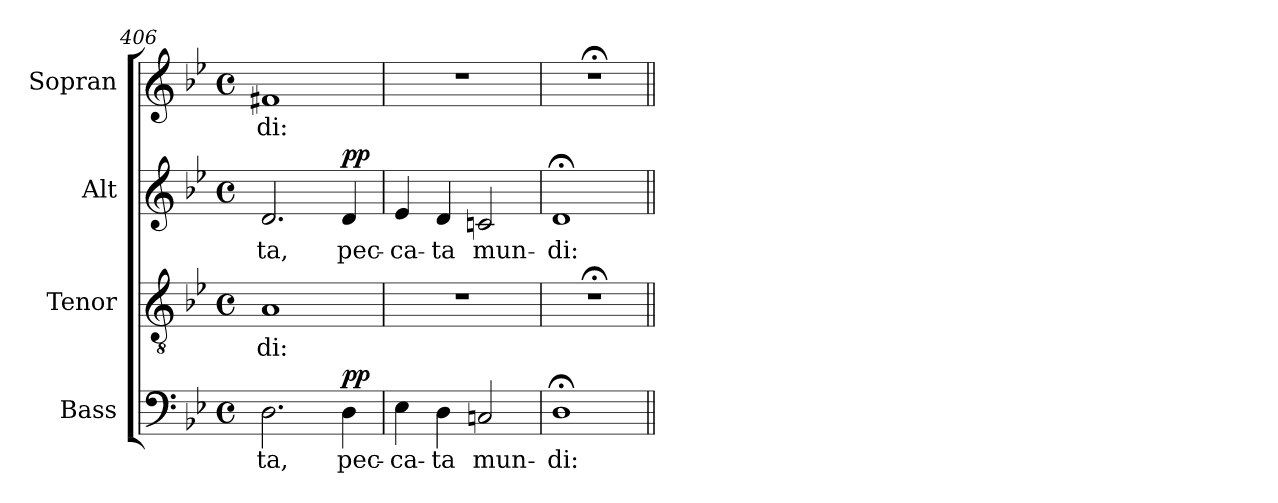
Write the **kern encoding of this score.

**kern	**text	**dynam	**kern	**text	**kern	**text	**dynam	**kern	**text
*part4	*part4	*part4	*part3	*part3	*part2	*part2	*part2	*part1	*part1
*staff4	*staff4	*staff4	*staff3	*staff3	*staff2	*staff2	*staff2	*staff1	*staff1
*I"Bass	*	*	*I"Tenor	*	*I"Alt	*	*	*I"Sopran	*
*I'B.	*	*	*I'T.	*	*I'A.	*	*	*I'S.	*
*clefF4	*	*	*clefGv2	*	*clefG2	*	*	*clefG2	*
*k[b-e-]	*	*	*k[b-e-]	*	*k[b-e-]	*	*	*k[b-e-]	*
*B-:	*	*	*B-:	*	*B-:	*	*	*B-:	*
*M4/4	*	*	*M4/4	*	*M4/4	*	*	*M4/4	*
*met(c)	*	*	*met(c)	*	*met(c)	*	*	*met(c)	*
=406	=406	=406	=406	=406	=406	=406	=406	=406	=406
!	!LO:LY:b	!	!	!LO:LY:b	!	!LO:LY:b	!	!	!LO:LY:b
2.D\	-ta,	.	1A	-di:	2.d/	-ta,	.	1f#X	-di:
!	!LO:LY:b	!LO:DY:a	!	!	!	!LO:LY:b	!LO:DY:a	!	!
4D\	pec-	pp	.	.	4d/	pec-	pp	.	.
=407	=407	=407	=407	=407	=407	=407	=407	=407	=407
!	!LO:LY:b	!	!	!	!	!LO:LY:b	!	!	!
4E-\	-ca-	.	1r	.	4e-/	-ca-	.	1r	.
!	!LO:LY:b	!	!	!	!	!LO:LY:b	!	!	!
4D\	-ta	.	.	.	4d/	-ta	.	.	.
!	!LO:LY:b	!	!	!	!	!LO:LY:b	!	!	!
2Cn/	mun-	.	.	.	2cn/	mun-	.	.	.
=408	=408	=408	=408	=408	=408	=408	=408	=408	=408
!	!LO:LY:b	!	!	!	!	!LO:LY:b	!	!	!
1D;<	-di:	.	1r;<	.	1d;<	-di:	.	1r;<	.
=||	=||	=||	=||	=||	=||	=||	=||	=||	=||
*-	*-	*-	*-	*-	*-	*-	*-	*-	*-
